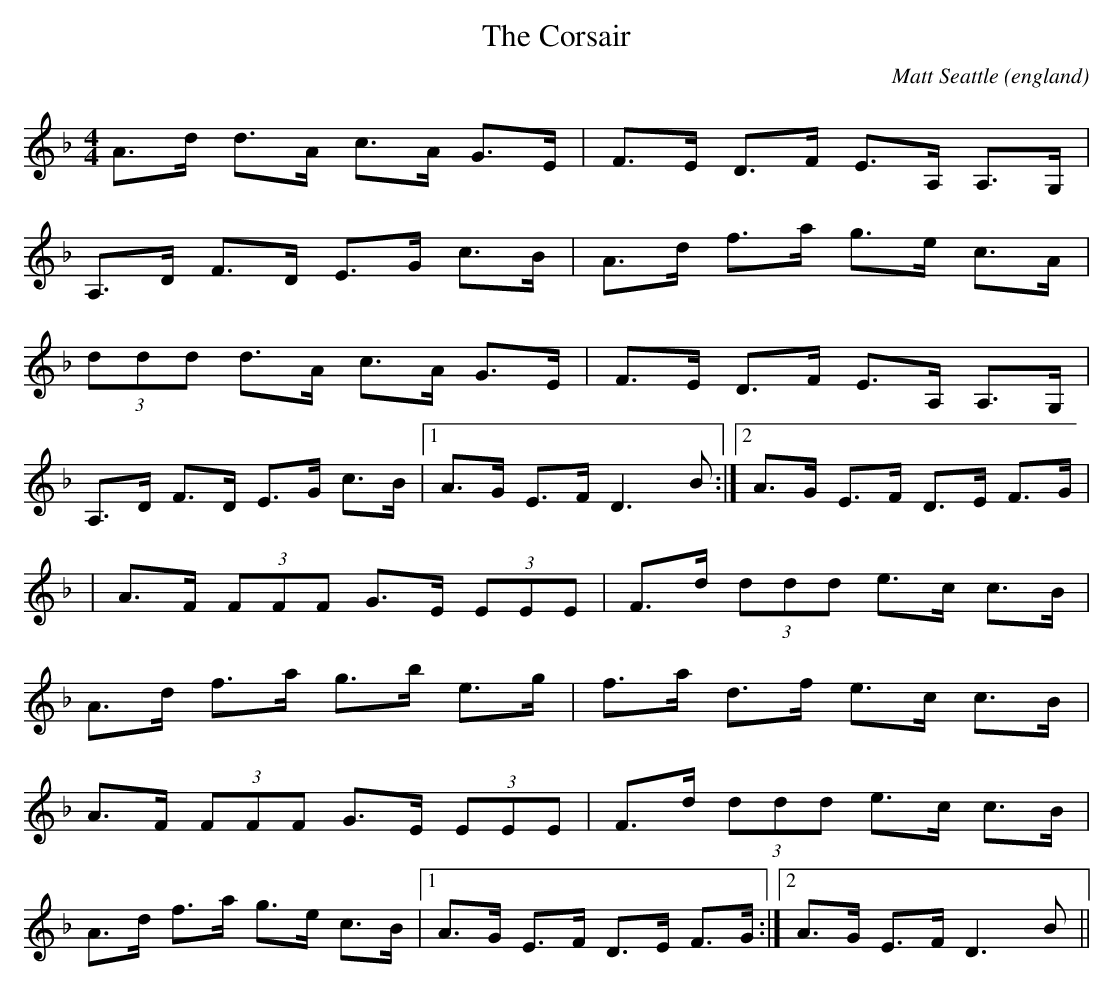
X:1
T:Corsair, The
O:england
M:4/4
L:1/8
C:Matt Seattle
K:D min
A>d d>A c>A G>E|F>E D>F E>A, A,>G,|
A,>D F>D E>G c>B|A>d f>a g>e c>A|
(3ddd d>A c>A G>E|F>E D>F E>A, A,>G,|
A,>D F>D E>G c>B|1 A>G E>F D3 B:|2 A>G E>F D>E F>G|
|A>F (3FFF G>E (3EEE|F>d (3ddd e>c c>B|
A>d f>a g>b e>g|f>a d>f e>c c>B|
A>F (3FFF G>E (3EEE|F>d (3ddd e>c c>B|
A>d f>a g>e c>B|1A>G E>F D>E F>G:|2A>G E>F D3 B||
